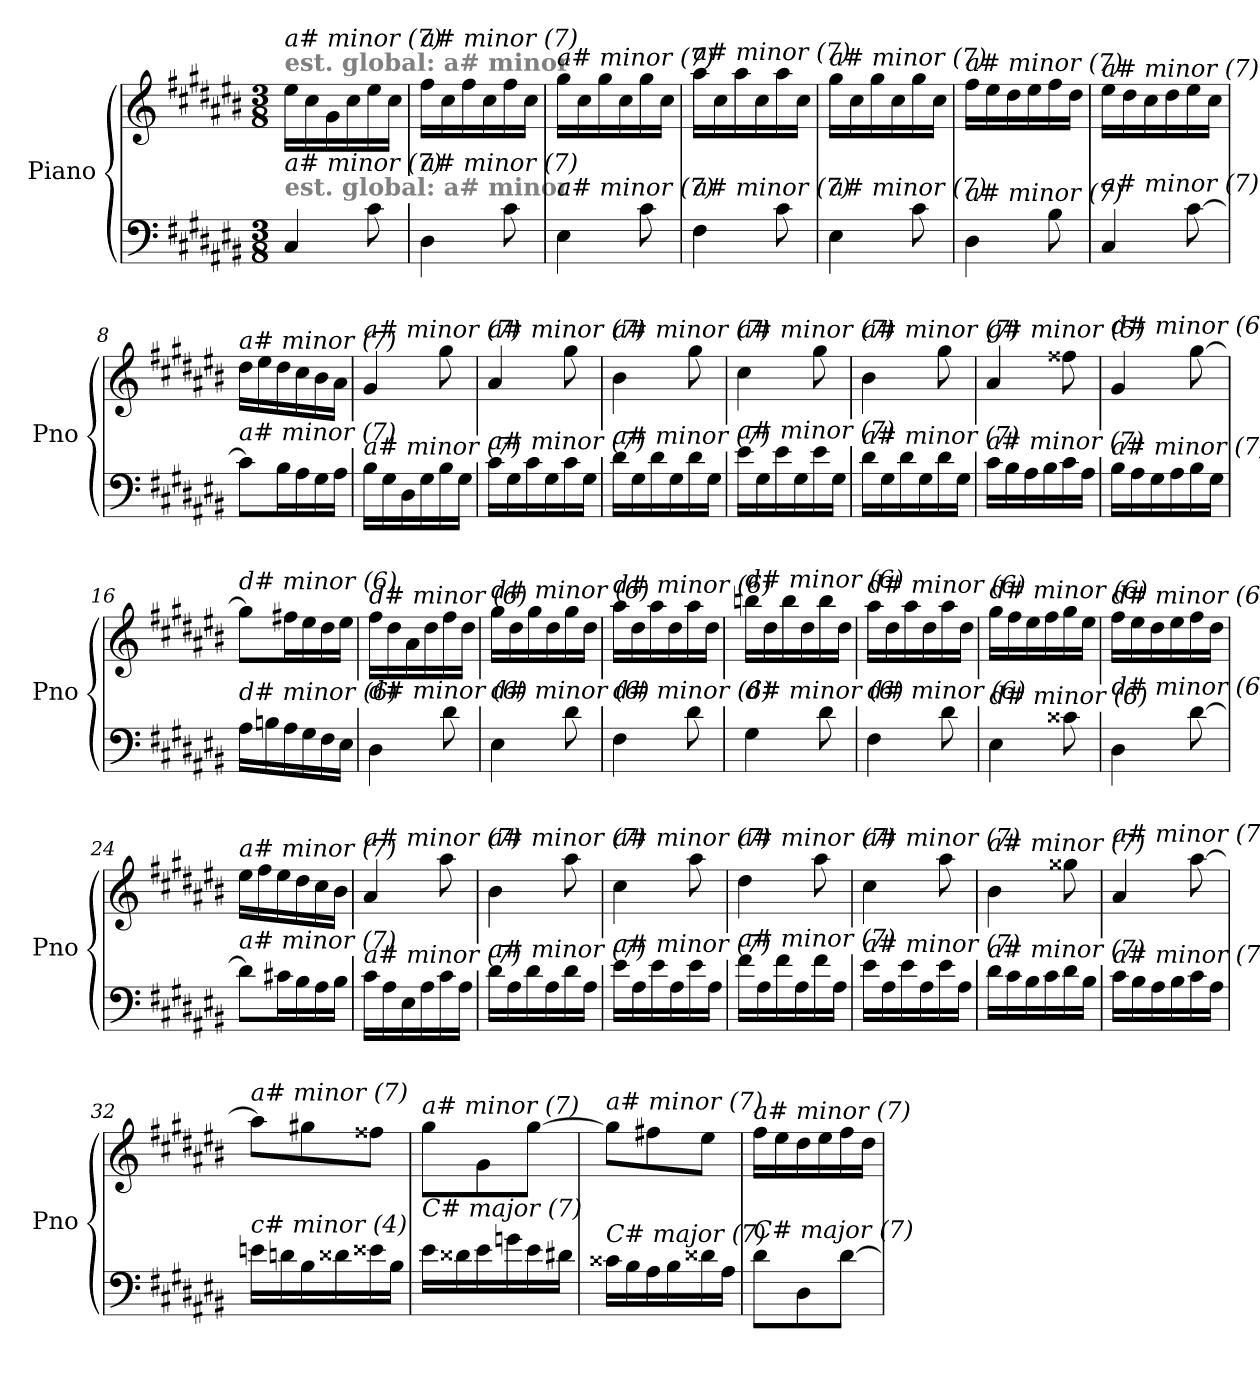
**kern	**kern
*part1	*part1
*staff2	*staff1
*I"Piano	*
*I'Pno	*
*clefF4	*clefG2
*k[f#c#g#d#a#e#b#]	*k[f#c#g#d#a#e#b#]
*M3/8	*M3/8
=1	=1
!	!LO:TX:a:B:color=#808080:t=est. global&colon; a# minor
!	!LO:TX:i:t=a# minor (7)
!LO:TX:a:B:color=#808080:t=est. global&colon; a# minor	!
!LO:TX:i:t=a# minor (7)	!
4C#/	16ee#\LL
.	16cc#\
.	16g#\
.	16cc#\
8c#\	16ee#\
.	16cc#\JJ
=2	=2
!	!LO:TX:i:t=a# minor (7)
!LO:TX:i:t=a# minor (7)	!
4D#\	16ff#\LL
.	16cc#\
.	16ff#\
.	16cc#\
8c#\	16ff#\
.	16cc#\JJ
=3	=3
!	!LO:TX:i:t=a# minor (7)
!LO:TX:i:t=a# minor (7)	!
4E#\	16gg#\LL
.	16cc#\
.	16gg#\
.	16cc#\
8c#\	16gg#\
.	16cc#\JJ
=4	=4
!	!LO:TX:i:t=a# minor (7)
!LO:TX:i:t=a# minor (7)	!
4F#\	16aa#\LL
.	16cc#\
.	16aa#\
.	16cc#\
8c#\	16aa#\
.	16cc#\JJ
=5	=5
!	!LO:TX:i:t=a# minor (7)
!LO:TX:i:t=a# minor (7)	!
4E#\	16gg#\LL
.	16cc#\
.	16gg#\
.	16cc#\
8c#\	16gg#\
.	16cc#\JJ
=6	=6
!	!LO:TX:i:t=a# minor (7)
!LO:TX:i:t=a# minor (7)	!
4D#\	16ff#\LL
.	16ee#\
.	16dd#\
.	16ee#\
8B#\	16ff#\
.	16dd#\JJ
!!LO:LB:g=z
=7	=7
!	!LO:TX:i:t=a# minor (7)
!LO:TX:i:t=a# minor (7)	!
4C#/	16ee#\LL
.	16dd#\
.	16cc#\
.	16dd#\
[8c#\	16ee#\
.	16cc#\JJ
=8	=8
!	!LO:TX:i:t=a# minor (7)
!LO:TX:i:t=a# minor (7)	!
8c#\L]	16dd#\LL
.	16ee#\
16B#\L	16dd#\
16A#\	16cc#\
16G#\	16b#\
16A#\JJ	16a#\JJ
=9	=9
!	!LO:TX:i:t=a# minor (7)
!LO:TX:i:t=a# minor (7)	!
16B#\LL	4g#/
16G#\	.
16D#\	.
16G#\	.
16B#\	8gg#\
16G#\JJ	.
=10	=10
!	!LO:TX:i:t=a# minor (7)
!LO:TX:i:t=a# minor (7)	!
16c#\LL	4a#/
16G#\	.
16c#\	.
16G#\	.
16c#\	8gg#\
16G#\JJ	.
=11	=11
!	!LO:TX:i:t=a# minor (7)
!LO:TX:i:t=a# minor (7)	!
16d#\LL	4b#\
16G#\	.
16d#\	.
16G#\	.
16d#\	8gg#\
16G#\JJ	.
=12	=12
!	!LO:TX:i:t=a# minor (7)
!LO:TX:i:t=a# minor (7)	!
16e#\LL	4cc#\
16G#\	.
16e#\	.
16G#\	.
16e#\	8gg#\
16G#\JJ	.
=13	=13
!	!LO:TX:i:t=a# minor (7)
!LO:TX:i:t=a# minor (7)	!
16d#\LL	4b#\
16G#\	.
16d#\	.
16G#\	.
16d#\	8gg#\
16G#\JJ	.
!!LO:LB:g=z
=14	=14
!	!LO:TX:i:t=g# minor (5)
!LO:TX:i:t=a# minor (7)	!
16c#\LL	4a#/
16B#\	.
16A#\	.
16B#\	.
16c#\	8ff##X\
16A#\JJ	.
=15	=15
!	!LO:TX:i:t=d# minor (6)
!LO:TX:i:t=a# minor (7)	!
16B#\LL	4g#/
16A#\	.
16G#\	.
16A#\	.
16B#\	[8gg#\
16G#\JJ	.
=16	=16
!	!LO:TX:i:t=d# minor (6)
!LO:TX:i:t=d# minor (6)	!
16A#\LL	8gg#\L]
16Bn\	.
16A#\	16ff#X\L
16G#\	16ee#\
16F#\	16dd#\
16E#\JJ	16ee#\JJ
=17	=17
!	!LO:TX:i:t=d# minor (6)
!LO:TX:i:t=d# minor (6)	!
4D#\	16ff#\LL
.	16dd#\
.	16a#\
.	16dd#\
8d#\	16ff#\
.	16dd#\JJ
=18	=18
!	!LO:TX:i:t=d# minor (6)
!LO:TX:i:t=d# minor (6)	!
4E#\	16gg#\LL
.	16dd#\
.	16gg#\
.	16dd#\
8d#\	16gg#\
.	16dd#\JJ
=19	=19
!	!LO:TX:i:t=d# minor (6)
!LO:TX:i:t=d# minor (6)	!
4F#\	16aa#\LL
.	16dd#\
.	16aa#\
.	16dd#\
8d#\	16aa#\
.	16dd#\JJ
=20	=20
!	!LO:TX:i:t=d# minor (6)
!LO:TX:i:t=d# minor (6)	!
4G#\	16bbn\LL
.	16dd#\
.	16bb\
.	16dd#\
8d#\	16bb\
.	16dd#\JJ
!!LO:LB:g=z
=21	=21
!	!LO:TX:i:t=d# minor (6)
!LO:TX:i:t=d# minor (6)	!
4F#\	16aa#\LL
.	16dd#\
.	16aa#\
.	16dd#\
8d#\	16aa#\
.	16dd#\JJ
=22	=22
!	!LO:TX:i:t=d# minor (6)
!LO:TX:i:t=d# minor (6)	!
4E#\	16gg#\LL
.	16ff#\
.	16ee#\
.	16ff#\
8c##X\	16gg#\
.	16ee#\JJ
=23	=23
!	!LO:TX:i:t=d# minor (6)
!LO:TX:i:t=d# minor (6)	!
4D#\	16ff#\LL
.	16ee#\
.	16dd#\
.	16ee#\
[8d#\	16ff#\
.	16dd#\JJ
=24	=24
!	!LO:TX:i:t=a# minor (7)
!LO:TX:i:t=a# minor (7)	!
8d#\L]	16ee#\LL
.	16ff#\
16c#X\L	16ee#\
16B#\	16dd#\
16A#\	16cc#\
16B#\JJ	16b#\JJ
=25	=25
!	!LO:TX:i:t=a# minor (7)
!LO:TX:i:t=a# minor (7)	!
16c#\LL	4a#/
16A#\	.
16E#\	.
16A#\	.
16c#\	8aa#\
16A#\JJ	.
=26	=26
!	!LO:TX:i:t=a# minor (7)
!LO:TX:i:t=a# minor (7)	!
16d#\LL	4b#\
16A#\	.
16d#\	.
16A#\	.
16d#\	8aa#\
16A#\JJ	.
=27	=27
!	!LO:TX:i:t=a# minor (7)
!LO:TX:i:t=a# minor (7)	!
16e#\LL	4cc#\
16A#\	.
16e#\	.
16A#\	.
16e#\	8aa#\
16A#\JJ	.
!!LO:LB:g=z
=28	=28
!	!LO:TX:i:t=a# minor (7)
!LO:TX:i:t=a# minor (7)	!
16f#\LL	4dd#\
16A#\	.
16f#\	.
16A#\	.
16f#\	8aa#\
16A#\JJ	.
=29	=29
!	!LO:TX:i:t=a# minor (7)
!LO:TX:i:t=a# minor (7)	!
16e#\LL	4cc#\
16A#\	.
16e#\	.
16A#\	.
16e#\	8aa#\
16A#\JJ	.
=30	=30
!	!LO:TX:i:t=a# minor (7)
!LO:TX:i:t=a# minor (7)	!
16d#\LL	4b#\
16c#\	.
16B#\	.
16c#\	.
16d#\	8gg##X\
16B#\JJ	.
=31	=31
!	!LO:TX:i:t=a# minor (7)
!LO:TX:i:t=a# minor (7)	!
16c#\LL	4a#/
16B#\	.
16A#\	.
16B#\	.
16c#\	[8aa#\
16A#\JJ	.
=32	=32
!	!LO:TX:i:t=a# minor (7)
!LO:TX:i:t=c# minor (4)	!
16eni\LL	8aa#\L]
16dni\	.
16B#\	8gg#X\
16d##i\	.
16e##i\	8ff##Xj\J
16B#\JJ	.
=33	=33
!	!LO:TX:i:t=a# minor (7)
!LO:TX:i:t=C# major (7)	!
16e#\LL	8gg#\L
16d##Xj\	.
16e#\	8g#\
16gni\	.
16e#\	[8gg#\J
16d#X\JJ	.
!!LO:PB:g=z
=34	=34
!	!LO:TX:i:t=a# minor (7)
!LO:TX:i:t=C# major (7)	!
16c##Xj\LL	8gg#\L]
16B#\	.
16A#\	8ff#X\
16B#\	.
16d##i\	8ee#\J
16A#\JJ	.
=35	=35
!	!LO:TX:i:t=a# minor (7)
!LO:TX:i:t=C# major (7)	!
8d#\L	16ff#\LL
.	16ee#\
8D#\	16dd#\
.	16ee#\
[8d#\J	16ff#\
.	16dd#\JJ
=	=
*-	*-
